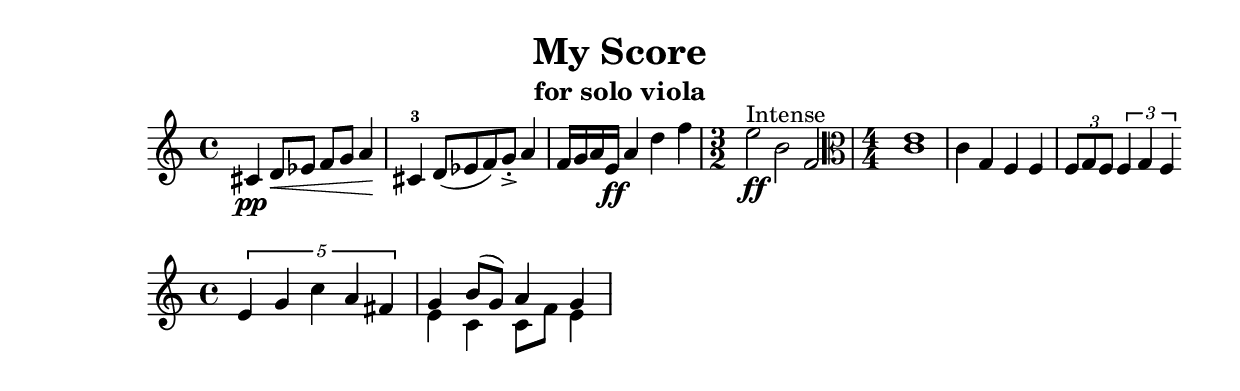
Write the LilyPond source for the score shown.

\version "2.20.0"

% this is my first score

\header {
  title = "My Score"
  subtitle = "for solo viola"
}

% use s/f instead if is/es for sharp/flat
\language "english"

ives = { c4 g f f }

\relative c'
{
  % crecsendo spanner "\<" (goes to next dynamic or termination "\!" )
  cs4\pp d8\< ef f g a4 \!
  % force bars with "[ ]"
  % stacatto "-."
  % accent "->"
  % add a fingering "-3"
  cs,4-3 d8([ ef f) g-.->] a4
  % add dynamic
  f16 g a e\ff a4 d f
  \time 3/2
  % markup text after "^"
  e2 ^"Intense" \ff b f
  \clef alto
  \numericTimeSignature \time 4/4
  % chord (duration outside of "< >"
  < c e> 1
  \ives | 
  \tuplet 3/2 { f8 g f } \tuplet 3/2 { f4 g f }
 }

% combine voices with angle brackets and separated them using
% 2 backslashes
% << { ... } \\ { ... } >>

\relative c'
{
  \tuplet 5/4 { e4 g c a fs }
       % Voice 1              % Voice 2
  << { g4 b8( g) a4 g } \\ { e4 c c8 f e4 } >> |
}